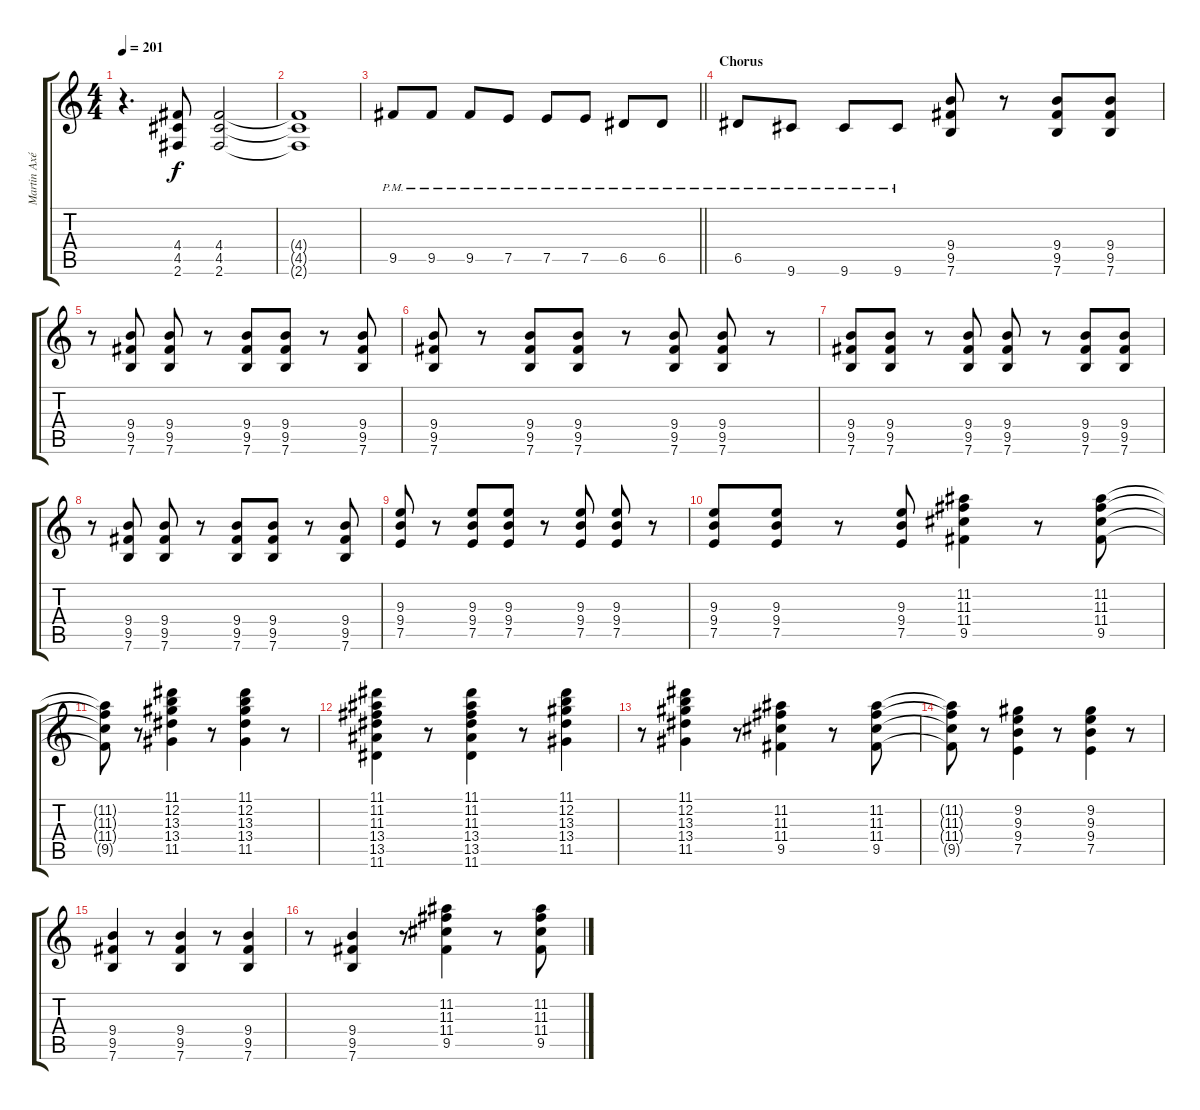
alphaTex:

\track ("Martin Axén" "Martin Axé") {instrument distortionguitar}
\staff {score tabs}
\tuning (E4 B3 G3 D3 A2 E2) {hide}
\ts (4 4)
\tempo 201
\clef g2
\ks c
r.4{d dy f} (4.4 4.5 2.6).8{volume 8} (4.4 4.5 2.6).2 |
(4.4{t} 4.5{t} 2.6{t}).1 |
\barLineRight lightlight
9.5{pm}.8 9.5{pm}.8 9.5{pm}.8 7.5{pm}.8 7.5{pm}.8 7.5{pm}.8 6.5{pm}.8 6.5{pm}.8 |
\section ("" "Chorus")
6.5{pm}.8 9.6{pm}.8 9.6{pm}.8 9.6{pm}.8 (9.4 9.5 7.6).8 r.8 (9.4 9.5 7.6).8 (9.4 9.5 7.6).8 |
r.8 (9.4 9.5 7.6).8 (9.4 9.5 7.6).8 r.8 (9.4 9.5 7.6).8 (9.4 9.5 7.6).8 r.8 (9.4 9.5 7.6).8 |
(9.4 9.5 7.6).8 r.8 (9.4 9.5 7.6).8 (9.4 9.5 7.6).8 r.8 (9.4 9.5 7.6).8 (9.4 9.5 7.6).8 r.8 |
(9.4 9.5 7.6).8 (9.4 9.5 7.6).8 r.8 (9.4 9.5 7.6).8 (9.4 9.5 7.6).8 r.8 (9.4 9.5 7.6).8 (9.4 9.5 7.6).8 |
r.8 (9.4 9.5 7.6).8 (9.4 9.5 7.6).8 r.8 (9.4 9.5 7.6).8 (9.4 9.5 7.6).8 r.8 (9.4 9.5 7.6).8 |
(9.3 9.4 7.5).8 r.8 (9.3 9.4 7.5).8 (9.3 9.4 7.5).8 r.8 (9.3 9.4 7.5).8 (9.3 9.4 7.5).8 r.8 |
(9.3 9.4 7.5).8 (9.3 9.4 7.5).8 r.8 (9.3 9.4 7.5).8 (11.2 11.3 11.4 9.5).4 r.8 (11.2 11.3 11.4 9.5).8 |
(11.2{t} 11.3{t} 11.4{t} 9.5{t}).8 r.8 (11.1 12.2 13.3 13.4 11.5).4 r.8 (11.1 12.2 13.3 13.4 11.5).4 r.8 |
(11.1 11.2 11.3 13.4 13.5 11.6).4 r.8 (11.1 11.2 11.3 13.4 13.5 11.6).4 r.8 (11.1 12.2 13.3 13.4 11.5).4 |
r.8 (11.1 12.2 13.3 13.4 11.5).4 r.8 (11.2 11.3 11.4 9.5).4 r.8 (11.2 11.3 11.4 9.5).8 |
(11.2{t} 11.3{t} 11.4{t} 9.5{t}).8 r.8 (9.2 9.3 9.4 7.5).4 r.8 (9.2 9.3 9.4 7.5).4 r.8 |
(9.4 9.5 7.6).4 r.8 (9.4 9.5 7.6).4 r.8 (9.4 9.5 7.6).4 |
r.8 (9.4 9.5 7.6).4 r.8 (11.2 11.3 11.4 9.5).4 r.8 (11.2 11.3 11.4 9.5).8
